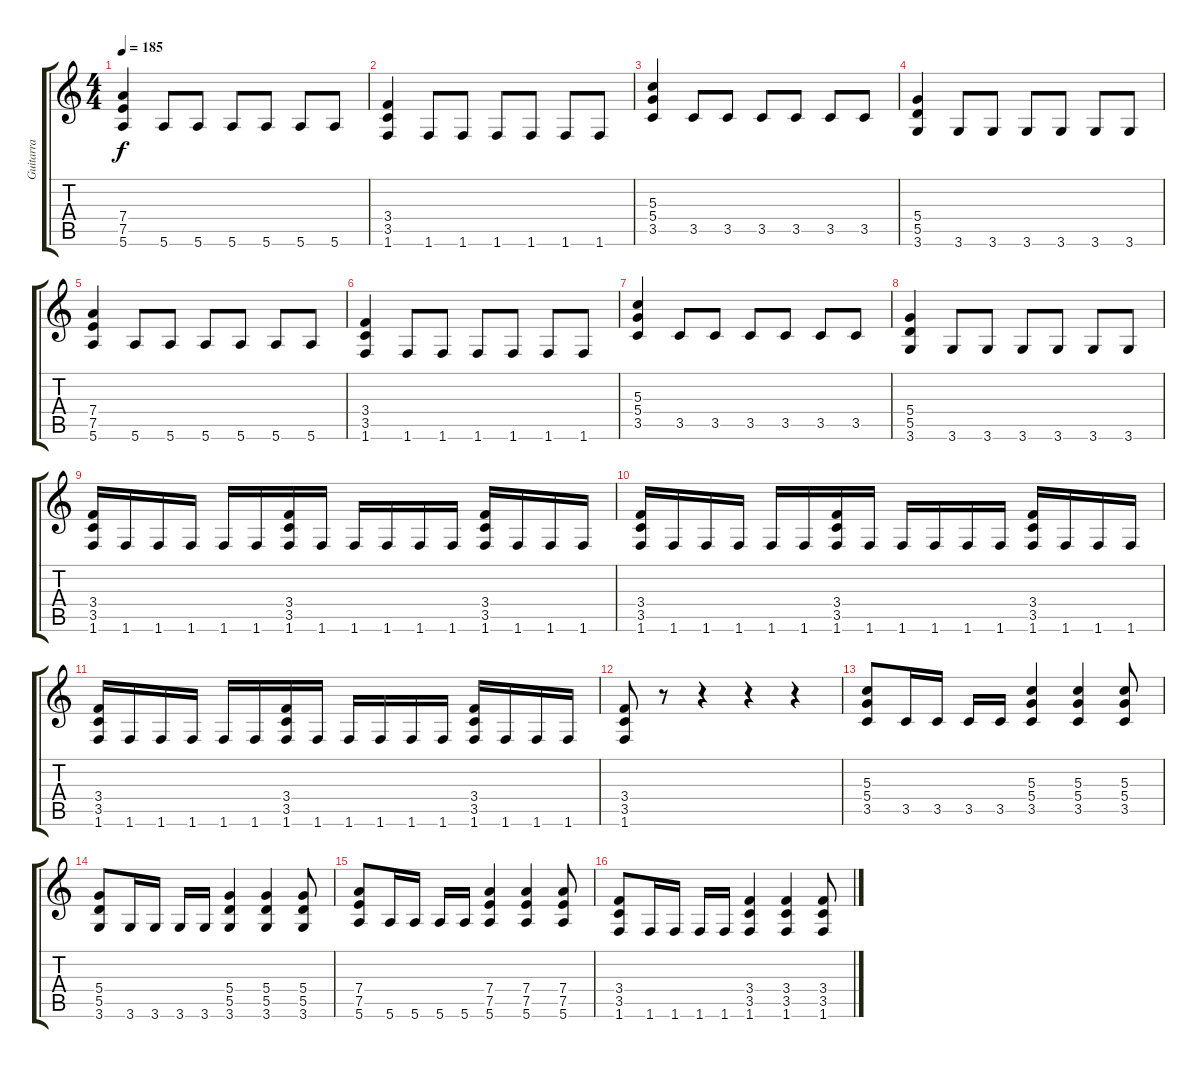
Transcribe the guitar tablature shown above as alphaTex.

\track ("Guitarra" "Guitarra") {instrument distortionguitar}
\staff {score tabs}
\tuning (E4 B3 G3 D3 A2 E2) {hide}
\ts (4 4)
\tempo 185
\clef g2
\ks c
(7.4 7.5 5.6).4{dy f} 5.6.8 5.6.8 5.6.8 5.6.8 5.6.8 5.6.8 |
(3.4 3.5 1.6).4 1.6.8 1.6.8 1.6.8 1.6.8 1.6.8 1.6.8 |
(5.3 5.4 3.5).4 3.5.8 3.5.8 3.5.8 3.5.8 3.5.8 3.5.8 |
(5.4 5.5 3.6).4 3.6.8 3.6.8 3.6.8 3.6.8 3.6.8 3.6.8 |
(7.4 7.5 5.6).4 5.6.8 5.6.8 5.6.8 5.6.8 5.6.8 5.6.8 |
(3.4 3.5 1.6).4 1.6.8 1.6.8 1.6.8 1.6.8 1.6.8 1.6.8 |
(5.3 5.4 3.5).4 3.5.8 3.5.8 3.5.8 3.5.8 3.5.8 3.5.8 |
(5.4 5.5 3.6).4 3.6.8 3.6.8 3.6.8 3.6.8 3.6.8 3.6.8 |
(3.4 3.5 1.6).16 1.6.16 1.6.16 1.6.16 1.6.16 1.6.16 (3.4 3.5 1.6).16 1.6.16 1.6.16 1.6.16 1.6.16 1.6.16 (3.4 3.5 1.6).16 1.6.16 1.6.16 1.6.16 |
(3.4 3.5 1.6).16 1.6.16 1.6.16 1.6.16 1.6.16 1.6.16 (3.4 3.5 1.6).16 1.6.16 1.6.16 1.6.16 1.6.16 1.6.16 (3.4 3.5 1.6).16 1.6.16 1.6.16 1.6.16 |
(3.4 3.5 1.6).16 1.6.16 1.6.16 1.6.16 1.6.16 1.6.16 (3.4 3.5 1.6).16 1.6.16 1.6.16 1.6.16 1.6.16 1.6.16 (3.4 3.5 1.6).16 1.6.16 1.6.16 1.6.16 |
(3.4 3.5 1.6).8 r.8 r.4 r.4 r.4 |
(5.3 5.4 3.5).8 3.5.16 3.5.16 3.5.16 3.5.16 (5.3 5.4 3.5).4 (5.3 5.4 3.5).4 (5.3 5.4 3.5).8 |
(5.4 5.5 3.6).8 3.6.16 3.6.16 3.6.16 3.6.16 (5.4 5.5 3.6).4 (5.4 5.5 3.6).4 (5.4 5.5 3.6).8 |
(7.4 7.5 5.6).8 5.6.16 5.6.16 5.6.16 5.6.16 (7.4 7.5 5.6).4 (7.4 7.5 5.6).4 (7.4 7.5 5.6).8 |
(3.4 3.5 1.6).8 1.6.16 1.6.16 1.6.16 1.6.16 (3.4 3.5 1.6).4 (3.4 3.5 1.6).4 (3.4 3.5 1.6).8
